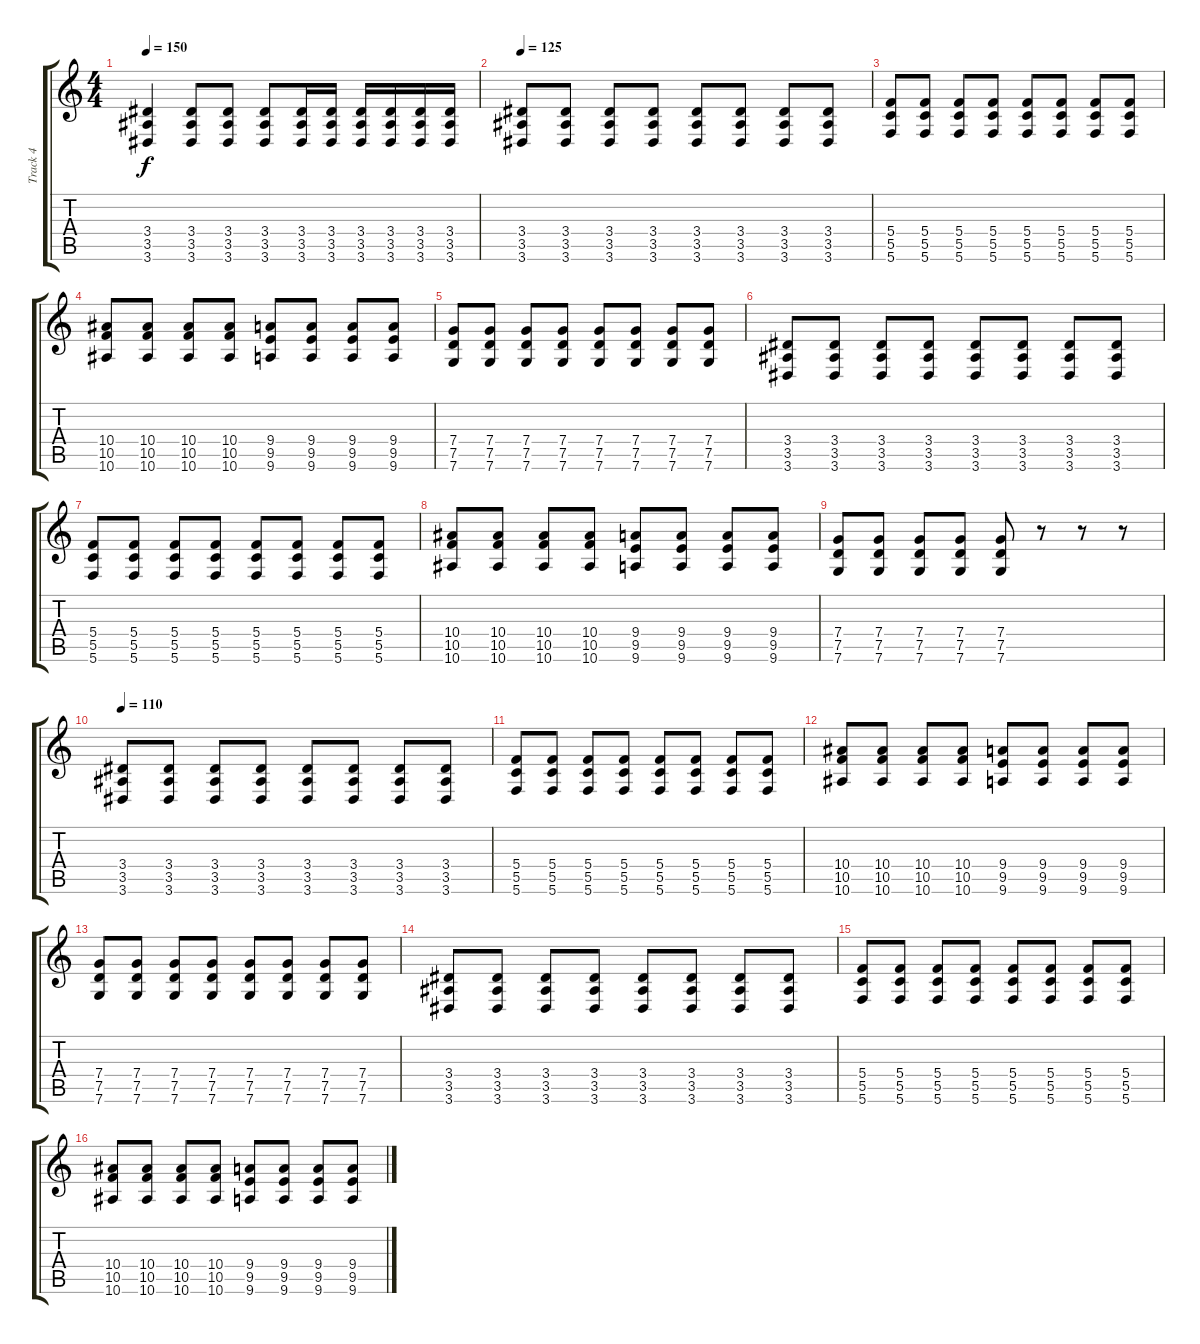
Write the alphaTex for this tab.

\track ("Track 4" "Track 4") {instrument distortionguitar}
\staff {score tabs}
\tuning (D4 A3 F3 C3 G2 C2) {hide}
\ts (4 4)
\tempo 150
\clef g2
\ks c
(3.4 3.5 3.6).4{dy f} (3.4 3.5 3.6).8 (3.4 3.5 3.6).8 (3.4 3.5 3.6).8 (3.4 3.5 3.6).16 (3.4 3.5 3.6).16 (3.4 3.5 3.6).16 (3.4 3.5 3.6).16 (3.4 3.5 3.6).16 (3.4 3.5 3.6).16 |
\tempo 125
(3.4 3.5 3.6).8 (3.4 3.5 3.6).8 (3.4 3.5 3.6).8 (3.4 3.5 3.6).8 (3.4 3.5 3.6).8 (3.4 3.5 3.6).8 (3.4 3.5 3.6).8 (3.4 3.5 3.6).8 |
(5.4 5.5 5.6).8 (5.4 5.5 5.6).8 (5.4 5.5 5.6).8 (5.4 5.5 5.6).8 (5.4 5.5 5.6).8 (5.4 5.5 5.6).8 (5.4 5.5 5.6).8 (5.4 5.5 5.6).8 |
(10.4 10.5 10.6).8 (10.4 10.5 10.6).8 (10.4 10.5 10.6).8 (10.4 10.5 10.6).8 (9.4 9.5 9.6).8 (9.4 9.5 9.6).8 (9.4 9.5 9.6).8 (9.4 9.5 9.6).8 |
(7.4 7.5 7.6).8 (7.4 7.5 7.6).8 (7.4 7.5 7.6).8 (7.4 7.5 7.6).8 (7.4 7.5 7.6).8 (7.4 7.5 7.6).8 (7.4 7.5 7.6).8 (7.4 7.5 7.6).8 |
(3.4 3.5 3.6).8 (3.4 3.5 3.6).8 (3.4 3.5 3.6).8 (3.4 3.5 3.6).8 (3.4 3.5 3.6).8 (3.4 3.5 3.6).8 (3.4 3.5 3.6).8 (3.4 3.5 3.6).8 |
(5.4 5.5 5.6).8 (5.4 5.5 5.6).8 (5.4 5.5 5.6).8 (5.4 5.5 5.6).8 (5.4 5.5 5.6).8 (5.4 5.5 5.6).8 (5.4 5.5 5.6).8 (5.4 5.5 5.6).8 |
(10.4 10.5 10.6).8 (10.4 10.5 10.6).8 (10.4 10.5 10.6).8 (10.4 10.5 10.6).8 (9.4 9.5 9.6).8 (9.4 9.5 9.6).8 (9.4 9.5 9.6).8 (9.4 9.5 9.6).8 |
(7.4 7.5 7.6).8 (7.4 7.5 7.6).8 (7.4 7.5 7.6).8 (7.4 7.5 7.6).8 (7.4 7.5 7.6).8 r.8 r.8 r.8 |
\tempo 110
(3.4 3.5 3.6).8 (3.4 3.5 3.6).8 (3.4 3.5 3.6).8 (3.4 3.5 3.6).8 (3.4 3.5 3.6).8 (3.4 3.5 3.6).8 (3.4 3.5 3.6).8 (3.4 3.5 3.6).8 |
(5.4 5.5 5.6).8 (5.4 5.5 5.6).8 (5.4 5.5 5.6).8 (5.4 5.5 5.6).8 (5.4 5.5 5.6).8 (5.4 5.5 5.6).8 (5.4 5.5 5.6).8 (5.4 5.5 5.6).8 |
(10.4 10.5 10.6).8 (10.4 10.5 10.6).8 (10.4 10.5 10.6).8 (10.4 10.5 10.6).8 (9.4 9.5 9.6).8 (9.4 9.5 9.6).8 (9.4 9.5 9.6).8 (9.4 9.5 9.6).8 |
(7.4 7.5 7.6).8 (7.4 7.5 7.6).8 (7.4 7.5 7.6).8 (7.4 7.5 7.6).8 (7.4 7.5 7.6).8 (7.4 7.5 7.6).8 (7.4 7.5 7.6).8 (7.4 7.5 7.6).8 |
(3.4 3.5 3.6).8 (3.4 3.5 3.6).8 (3.4 3.5 3.6).8 (3.4 3.5 3.6).8 (3.4 3.5 3.6).8 (3.4 3.5 3.6).8 (3.4 3.5 3.6).8 (3.4 3.5 3.6).8 |
(5.4 5.5 5.6).8 (5.4 5.5 5.6).8 (5.4 5.5 5.6).8 (5.4 5.5 5.6).8 (5.4 5.5 5.6).8 (5.4 5.5 5.6).8 (5.4 5.5 5.6).8 (5.4 5.5 5.6).8 |
(10.4 10.5 10.6).8 (10.4 10.5 10.6).8 (10.4 10.5 10.6).8 (10.4 10.5 10.6).8 (9.4 9.5 9.6).8 (9.4 9.5 9.6).8 (9.4 9.5 9.6).8 (9.4 9.5 9.6).8
